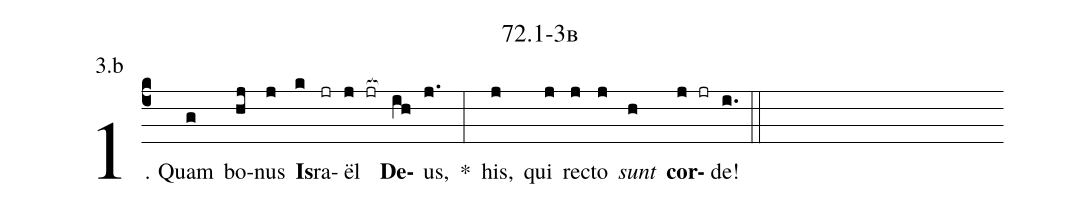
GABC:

name: 72.1-3b;
annotation: 3.b;
%%
(c4)1. Quam(g) bo(hj)nus(j) <b>Is</b>(k)ra(jr)ël(j jr[ocb:1{]) <b>De</b>(ih[ocb:0}])us,(j.) *(:) his,(j) qui(j) rec(j)to(j) <i>sunt</i>(h) <b>cor</b>(j jr)de!(i.) (::)


%E(j) u(j) o(j) u(h) a(j) e.(i.) (::)
